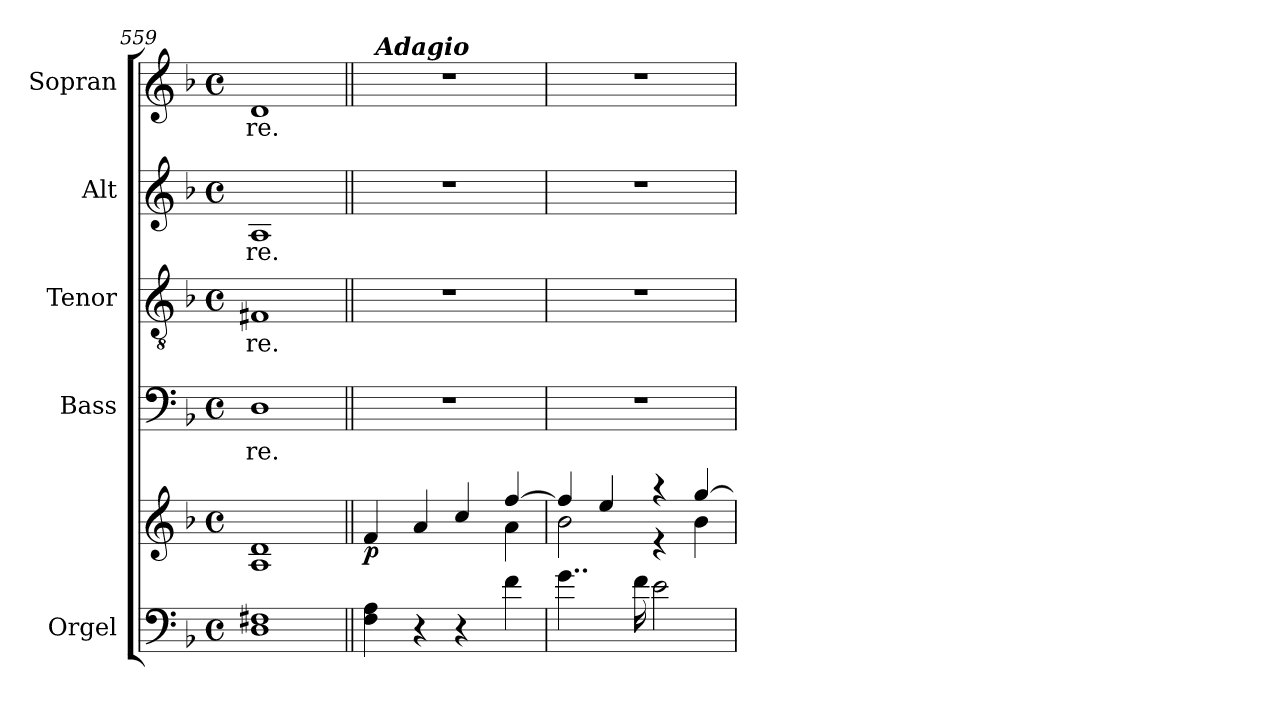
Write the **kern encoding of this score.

**kern	**kern	**dynam	**kern	**text	**kern	**text	**kern	**text	**kern	**text
*part5	*part5	*part5	*part4	*part4	*part3	*part3	*part2	*part2	*part1	*part1
*staff6	*staff5	*staff5/6	*staff4	*staff4	*staff3	*staff3	*staff2	*staff2	*staff1	*staff1
*I"Orgel	*	*	*I"Bass	*	*I"Tenor	*	*I"Alt	*	*I"Sopran	*
*I'Org.	*	*	*I'B	*	*I'T	*	*I'A	*	*I'S	*
*clefF4	*clefG2	*	*clefF4	*	*clefGv2	*	*clefG2	*	*clefG2	*
*k[b-]	*k[b-]	*	*k[b-]	*	*k[b-]	*	*k[b-]	*	*k[b-]	*
*F:	*F:	*	*F:	*	*F:	*	*F:	*	*F:	*
*M4/4	*M4/4	*	*M4/4	*	*M4/4	*	*M4/4	*	*M4/4	*
*met(c)	*met(c)	*	*met(c)	*	*met(c)	*	*met(c)	*	*met(c)	*
=559	=559	=559	=559	=559	=559	=559	=559	=559	=559	=559
*^	*^	*	*	*	*	*	*	*	*	*
!	!	!	!	!	!	!LO:LY:b	!	!LO:LY:b	!	!LO:LY:b	!	!LO:LY:b
1F#X	1D	1d	1A	.	1D	-re.	1F#X	-re.	1A	-re.	1d	-re.
=560||	=560||	=560||	=560||	=560||	=560||	=560||	=560||	=560||	=560||	=560||	=560||	=560||
!	!	!	!	!	!	!	!	!	!	!	!LO:TX:a:B:t=Dona ut Kyrie ad lib.	!
!	!	!	!	!LO:DY:b	!	!	!	!	!	!	!	!
*v	*v	*	*	*	*	*	*	*	*	*	*^	*
4F\ 4A\	4f/	2.ryy	p	1r	.	1r	.	1r	.	1r	32ryy	.
!	!	!	!	!	!	!	!	!	!	!	!LO:TX:a:Bi:t=Adagio	!
.	.	.	.	.	.	.	.	.	.	.	2ryy	.
4r	4a/	.	.	.	.	.	.	.	.	.	.	.
4r	4cc/	.	.	.	.	.	.	.	.	.	.	.
.	.	.	.	.	.	.	.	.	.	.	4...ryy	.
4f\	[>4ff/	4a\	.	.	.	.	.	.	.	.	.	.
*	*	*	*	*	*	*	*	*	*	*v	*v	*
=561	=561	=561	=561	=561	=561	=561	=561	=561	=561	=561	=561
4..g\	4ff/]	2b-\	.	1r	.	1r	.	1r	.	1r	.
.	4ee/	.	.	.	.	.	.	.	.	.	.
16f\	.	.	.	.	.	.	.	.	.	.	.
2e\	4r	4r	.	.	.	.	.	.	.	.	.
.	[>4gg/	4b-\	.	.	.	.	.	.	.	.	.
*	*v	*v	*	*	*	*	*	*	*	*	*
=	=	=	=	=	=	=	=	=	=	=
*-	*-	*-	*-	*-	*-	*-	*-	*-	*-	*-
